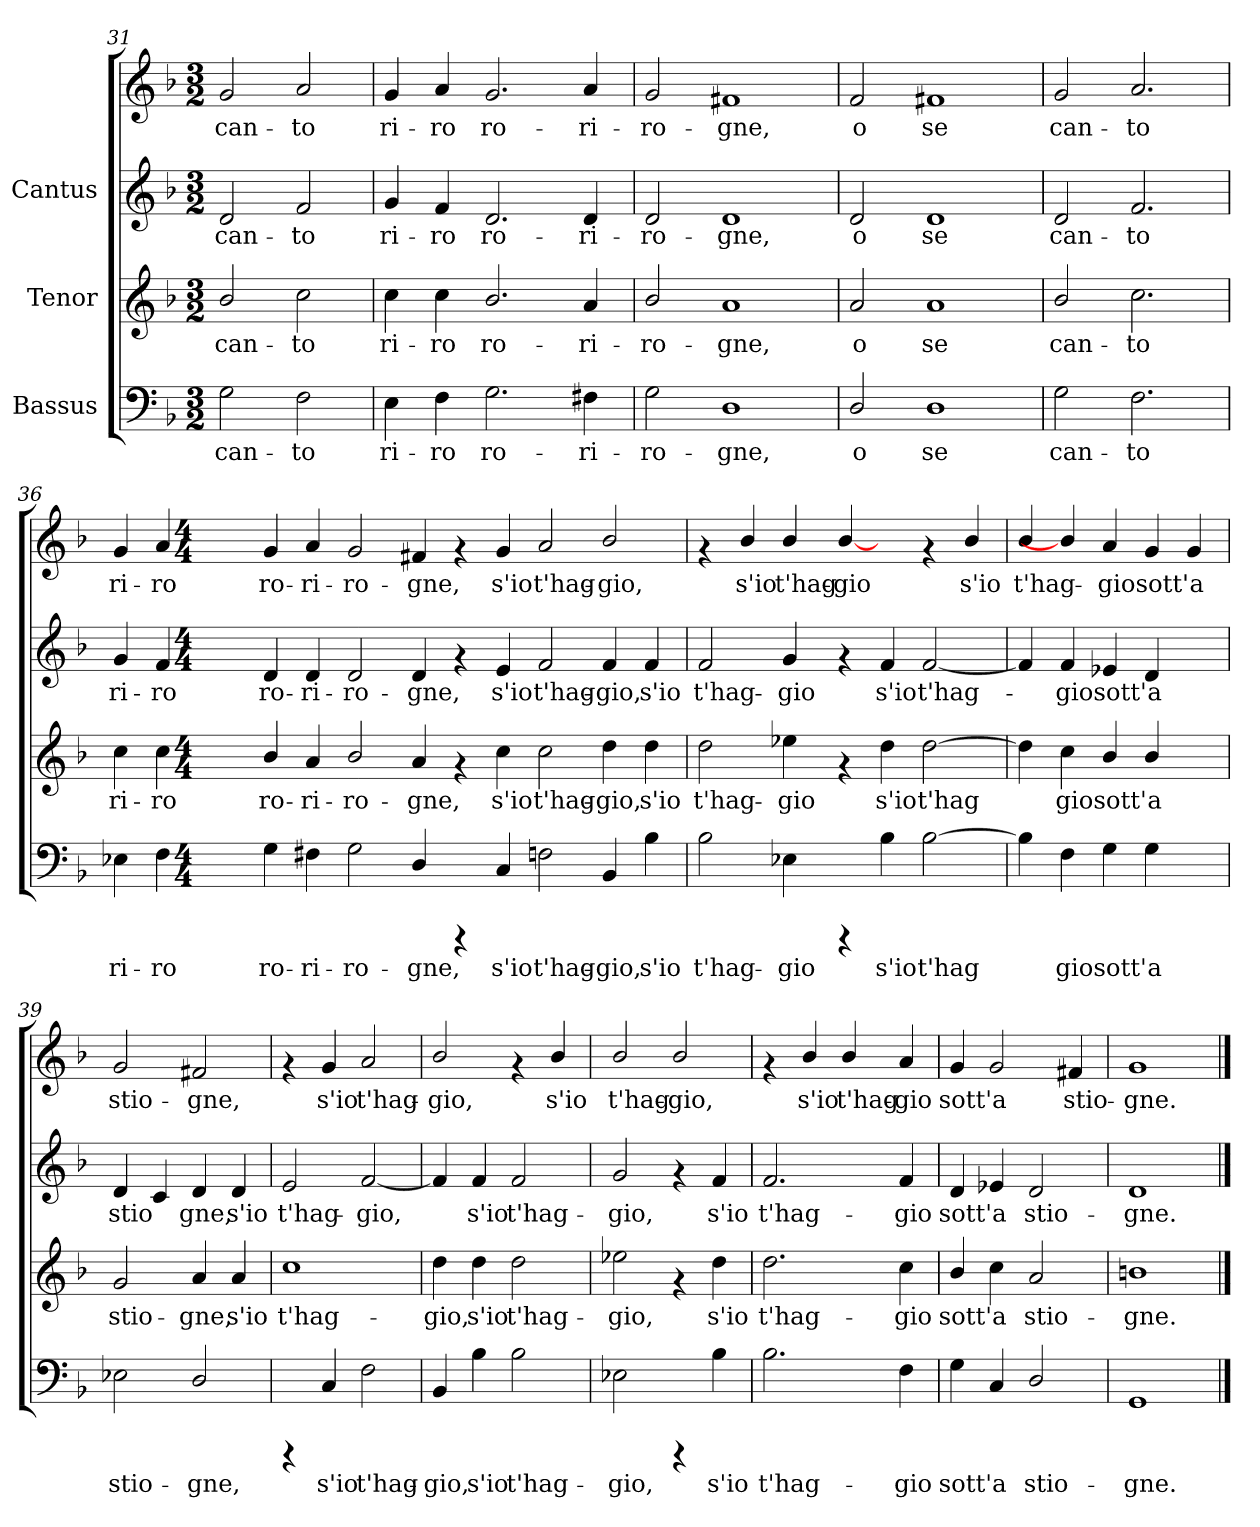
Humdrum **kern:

**kern	**text	**kern	**text	**kern	**text	**kern	**text
*part3	*part3	*part2	*part2	*part1	*part1	*part1	*part1
*staff4	*staff4	*staff3	*staff3	*staff2	*staff2	*staff1	*staff1
*I"Bassus	*	*I"Tenor	*	*I"Cantus	*	*	*
!!LO:PB:g=z
*clefF4	*	*clefG2	*	*clefG2	*	*clefG2	*
*k[b-]	*	*k[b-]	*	*k[b-]	*	*k[b-]	*
*F:	*	*F:	*	*F:	*	*F:	*
*M3/2	*	*M3/2	*	*M3/2	*	*M3/2	*
=31	=31	=31	=31	=31	=31	=31	=31
!	!LO:LY:b:cj	!	!LO:LY:b:cj	!	!LO:LY:b:cj	!	!LO:LY:b:cj
2G\	can-	2b-/	can-	2d/	can-	2g/	can-
!	!LO:LY:b:cj	!	!LO:LY:b:cj	!	!LO:LY:b:cj	!	!LO:LY:b:cj
2F\	-to	2cc\	-to	2f/	-to	2a/	-to
!!LO:LB:g=z
=32	=32	=32	=32	=32	=32	=32	=32
!	!LO:LY:b:cj	!	!LO:LY:b:cj	!	!LO:LY:b:cj	!	!LO:LY:b:cj
4E\	ri-	4cc\	ri-	4g/	-ri-	4g/	ri-
!	!LO:LY:b:cj	!	!LO:LY:b:cj	!	!LO:LY:b:cj	!	!LO:LY:b:cj
4F\	-ro	4cc\	-ro	4f/	-ro	4a/	-ro
!	!LO:LY:b:cj	!	!LO:LY:b:cj	!	!LO:LY:b:cj	!	!LO:LY:b:cj
2.G\	ro-	2.b-/	ro-	2.d/	ro-	2.g/	ro-
!	!LO:LY:b:cj	!	!LO:LY:b:cj	!	!LO:LY:b:cj	!	!LO:LY:b:cj
4F#X\	-ri-	4a/	-ri-	4d/	-ri-	4a/	-ri-
!!LO:PB:g=z
=33	=33	=33	=33	=33	=33	=33	=33
!	!LO:LY:b:cj	!	!LO:LY:b:cj	!	!LO:LY:b:cj	!	!LO:LY:b:cj
2G\	-ro-	2b-/	-ro-	2d/	ro-	2g/	-ro-
!	!LO:LY:b:cj	!	!LO:LY:b:cj	!	!LO:LY:b:cj	!	!LO:LY:b:cj
1D	-gne,	1a	-gne,	1d	-gne,	1f#X	-gne,
!!LO:LB:g=z
=34	=34	=34	=34	=34	=34	=34	=34
!	!LO:LY:b:cj	!	!LO:LY:b:cj	!	!LO:LY:b:cj	!	!LO:LY:b:cj
2D/	o	2a/	o	2d/	o	2f/	o
!	!LO:LY:b:cj	!	!LO:LY:b:cj	!	!LO:LY:b:cj	!	!LO:LY:b:cj
1D	se	1a	se	1d	se	1f#X	se
=35	=35	=35	=35	=35	=35	=35	=35
!	!LO:LY:b:cj	!	!LO:LY:b:cj	!	!LO:LY:b:cj	!	!LO:LY:b:cj
2G\	can-	2b-/	can-	2d/	can-	2g/	can-
!	!LO:LY:b:cj	!	!LO:LY:b:cj	!	!LO:LY:b:cj	!	!LO:LY:b:cj
2.F\	-to	2.cc\	-to	2.f/	-to	2.a/	-to
=36	=36	=36	=36	=36	=36	=36	=36
!	!LO:LY:b:cj	!	!LO:LY:b:cj	!	!LO:LY:b:cj	!	!LO:LY:b:cj
4E-\	ri-	4cc\	ri-	4g/	ri-	4g/	ri-
!	!LO:LY:b:cj	!	!LO:LY:b:cj	!	!LO:LY:b:cj	!	!LO:LY:b:cj
4F\	-ro	4cc\	-ro	4f/	-ro	4a/	-ro
*M4/4	*	*M4/4	*	*M4/4	*	*M4/4	*
*met(c)	*	*met(c)	*	*met(c)	*	*met(c)	*
!	!LO:LY:b:cj	!	!LO:LY:b:cj	!	!LO:LY:b:cj	!	!LO:LY:b:cj
4G\	ro-	4b-/	ro-	4d/	ro-	4g/	ro-
!	!LO:LY:b:cj	!	!LO:LY:b:cj	!	!LO:LY:b:cj	!	!LO:LY:b:cj
4F#X\	-ri-	4a/	-ri-	4d/	-ri-	4a/	-ri-
!	!LO:LY:b:cj	!	!LO:LY:b:cj	!	!LO:LY:b:cj	!	!LO:LY:b:cj
2G\	-ro-	2b-/	-ro-	2d/	-ro-	2g/	-ro-
*	*	*	*	*	*	*MM156	*
!	!LO:LY:b:cj	!	!LO:LY:b:cj	!	!LO:LY:b:cj	!	!LO:LY:b:cj
4D/	-gne,	4a/	-gne,	4d/	-gne,	4f#X/	-gne,
4rCCC	.	4rf	.	4rf	.	4rf	.
!	!LO:LY:b:cj	!	!LO:LY:b:cj	!	!LO:LY:b:cj	!	!LO:LY:b:cj
4C/	s'io	4cc\	s'io	4e/	s'io	4g/	s'io
!	!LO:LY:b:cj	!	!LO:LY:b:cj	!	!LO:LY:b:cj	!	!LO:LY:b:cj
2F\	t'hag-	2cc\	t'hag-	2f/	t'hag-	2a/	t'hag-
!	!LO:LY:b:cj	!	!LO:LY:b:cj	!	!LO:LY:b:cj	!	!LO:LY:b:cj
4BB-/	-gio,	4dd\	-gio,	4f/	-gio,	2b-/	-gio,
!	!LO:LY:b:cj	!	!LO:LY:b:cj	!	!LO:LY:b:cj	!	!
4B-\	s'io	4dd\	s'io	4f/	s'io	.	.
!!LO:PB:g=z
=37	=37	=37	=37	=37	=37	=37	=37
!	!LO:LY:b:cj	!	!LO:LY:b:cj	!	!LO:LY:b:cj	!	!
2B-\	t'hag-	2dd\	t'hag-	2f/	t'hag-	4rf	.
!	!	!	!	!	!	!	!LO:LY:b:cj
.	.	.	.	.	.	4b-/	s'io
!	!LO:LY:b:cj	!	!LO:LY:b:cj	!	!LO:LY:b:cj	!	!LO:LY:b:cj
4E-X\	-gio	4ee-X\	-gio	4g/	-gio	4b-/	t'hag-
!	!	!	!	!	!	!	!LO:LY:b:cj
4rCCC	.	4rf	.	4rf	.	[4b-/	-gio
!	!LO:LY:b:cj	!	!LO:LY:b:cj	!	!LO:LY:b:cj	!	!
4B-\	s'io	4dd\	s'io	4f/	s'io	4ryy	.
!	!LO:LY:b:cj	!	!LO:LY:b:cj	!	!LO:LY:b:cj	!	!
[>2B-\	t'hag-	[>2dd\	t'hag-	[<2f/	t'hag-	4rf	.
!	!	!	!	!	!	!	!LO:LY:b:cj
.	.	.	.	.	.	4b-/	s'io
=38	=38	=38	=38	=38	=38	=38	=38
!	!LO:LY:b:cj	!	!LO:LY:b:cj	!	!LO:LY:b:cj	!	!LO:LY:b:cj
4B-\]	-	4dd\]	-	4f/]	.	4b-/	-t'hag-
!	!LO:LY:b:cj	!	!LO:LY:b:cj	!	!LO:LY:b:cj	!	!
4F\	gio	4cc\	gio	4f/	gio	4b-/]	.
!	!LO:LY:b:cj	!	!LO:LY:b:cj	!	!LO:LY:b:cj	!	!LO:LY:b:cj
4G\	sott'	4b-/	sott'	4e-X/	sott'	4a/	-gio
!	!LO:LY:b:cj	!	!LO:LY:b:cj	!	!LO:LY:b:cj	!	!LO:LY:b:cj
4G\	a	4b-/	a	4d/	a	4g/	sott'
!	!	!	!	!	!	!	!LO:LY:b:cj
4ryy	.	4ryy	.	4ryy	.	4g/	a
=39	=39	=39	=39	=39	=39	=39	=39
!	!LO:LY:b:cj	!	!LO:LY:b:cj	!	!LO:LY:b:cj	!	!LO:LY:b:cj
2E-X\	stio-	2g/	stio-	4d/	stio-	2g/	stio-
!	!	!	!	!	!LO:LY:b:cj	!	!
.	.	.	.	4c/	-	.	.
!	!LO:LY:b:cj	!	!LO:LY:b:cj	!	!LO:LY:b:cj	!	!LO:LY:b:cj
2D/	-gne,	4a/	-gne,	4d/	gne,	2f#X/	-gne,
!	!	!	!LO:LY:b:cj	!	!LO:LY:b:cj	!	!
.	.	4a/	s'io	4d/	s'io	.	.
=40	=40	=40	=40	=40	=40	=40	=40
!	!	!	!LO:LY:b:cj	!	!LO:LY:b:cj	!	!
4rCCC	.	1cc	t'hag-	2e/	-t'hag-	4rf	.
!	!LO:LY:b:cj	!	!	!	!	!	!LO:LY:b:cj
4C/	s'io	.	.	.	.	4g/	s'io
!	!LO:LY:b:cj	!	!	!	!LO:LY:b:cj	!	!LO:LY:b:cj
2F\	t'hag-	.	.	[<2f/	-gio,	2a/	t'hag-
!!LO:LB:g=z
=41	=41	=41	=41	=41	=41	=41	=41
!	!LO:LY:b:cj	!	!LO:LY:b:cj	!	!LO:LY:b:cj	!	!LO:LY:b:cj
4BB-/	-gio,	4dd\	-gio,	4f/]	.	2b-/	gio,
!	!LO:LY:b:cj	!	!LO:LY:b:cj	!	!LO:LY:b:cj	!	!
4B-\	s'io	4dd\	s'io	4f/	s'io	.	.
!	!LO:LY:b:cj	!	!LO:LY:b:cj	!	!LO:LY:b:cj	!	!
2B-\	t'hag-	2dd\	t'hag-	2f/	t'hag-	4rf	.
!	!	!	!	!	!	!	!LO:LY:b:cj
.	.	.	.	.	.	4b-/	s'io
=42	=42	=42	=42	=42	=42	=42	=42
!	!LO:LY:b:cj	!	!LO:LY:b:cj	!	!LO:LY:b:cj	!	!LO:LY:b:cj
2E-\	-gio,	2ee-\	-gio,	2g/	gio,	2b-/	-t'hag-
!	!	!	!	!	!	!	!LO:LY:b:cj
4rCCC	.	4rf	.	4rf	.	2b-/	-gio,
!	!LO:LY:b:cj	!	!LO:LY:b:cj	!	!LO:LY:b:cj	!	!
4B-\	s'io	4dd\	s'io	4f/	s'io	.	.
=43	=43	=43	=43	=43	=43	=43	=43
!	!LO:LY:b:cj	!	!LO:LY:b:cj	!	!LO:LY:b:cj	!	!
2.B-\	t'hag-	2.dd\	t'hag-	2.f/	t'hag-	4rf	.
!	!	!	!	!	!	!	!LO:LY:b:cj
.	.	.	.	.	.	4b-/	s'io
!	!	!	!	!	!	!	!LO:LY:b:cj
.	.	.	.	.	.	4b-/	t'hag-
!	!LO:LY:b:cj	!	!LO:LY:b:cj	!	!LO:LY:b:cj	!	!LO:LY:b:cj
4F\	-gio	4cc\	-gio	4f/	-gio	4a/	-gio
=44	=44	=44	=44	=44	=44	=44	=44
!	!LO:LY:b:cj	!	!LO:LY:b:cj	!	!LO:LY:b:cj	!	!LO:LY:b:cj
4G\	sott'	4b-/	sott'	4d/	-sott'	4g/	sott'
!	!LO:LY:b:cj	!	!LO:LY:b:cj	!	!LO:LY:b:cj	!	!LO:LY:b:cj
4C/	a	4cc\	a	4e-X/	a	2g/	a
!	!LO:LY:b:cj	!	!LO:LY:b:cj	!	!LO:LY:b:cj	!	!
2D/	stio-	2a/	stio-	2d/	stio-	.	.
!	!	!	!	!	!	!	!LO:LY:b:cj
.	.	.	.	.	.	4f#X/	stio-
=45	=45	=45	=45	=45	=45	=45	=45
!	!LO:LY:b:cj	!	!LO:LY:b:cj	!	!LO:LY:b:cj	!	!LO:LY:b:cj
1GG	-gne.	1bn	-gne.	1d	gne.	1g	-gne.
==	==	==	==	==	==	==	==
*-	*-	*-	*-	*-	*-	*-	*-
